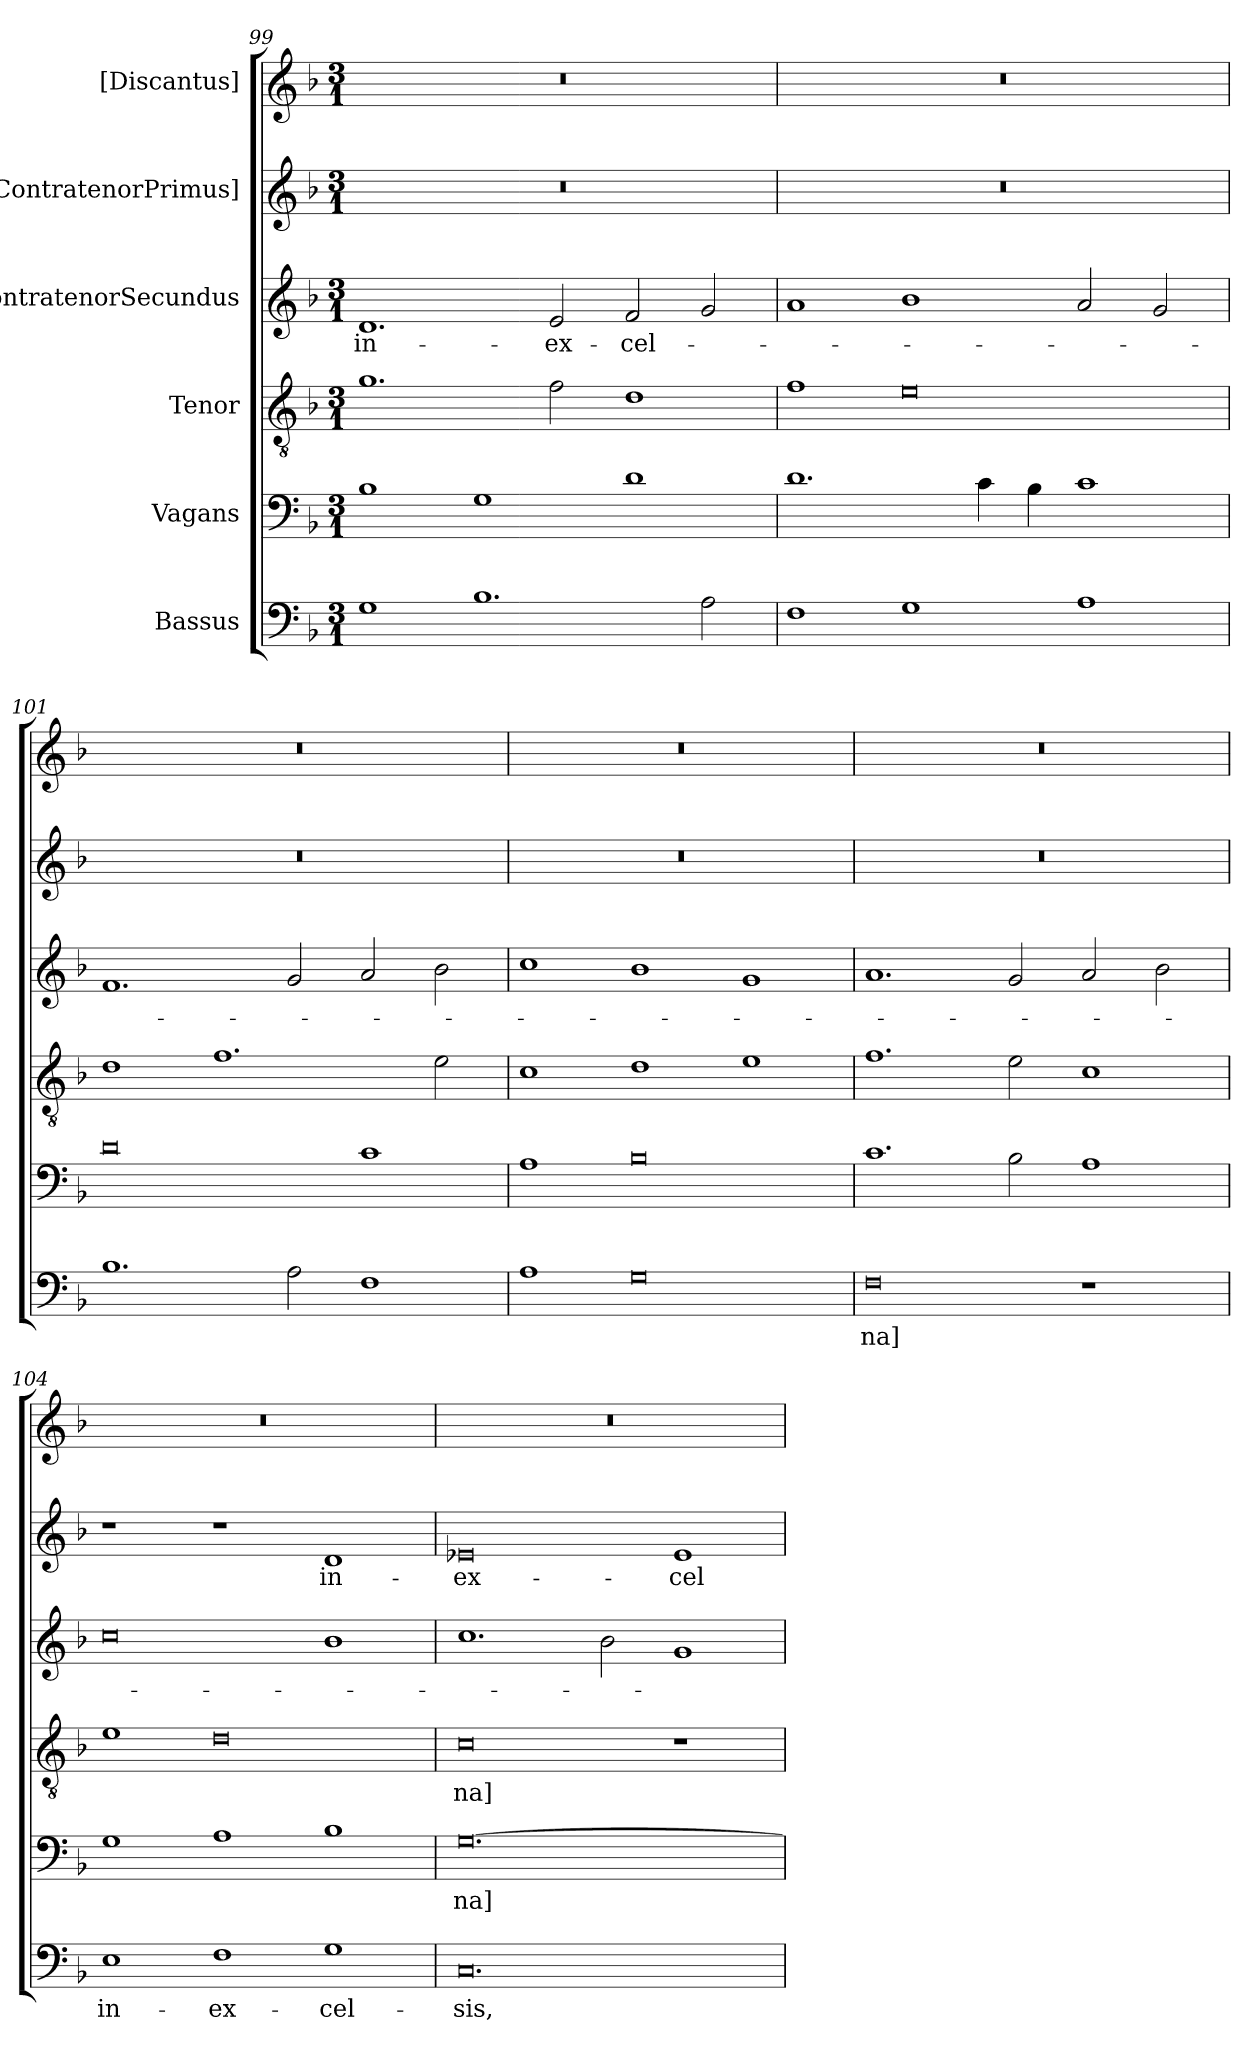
**kern	**text	**kern	**text	**kern	**text	**kern	**text	**kern	**text	**kern
*part6	*part6	*part5	*part5	*part4	*part4	*part3	*part3	*part2	*part2	*part1
*staff6	*staff6	*staff5	*staff5	*staff4	*staff4	*staff3	*staff3	*staff2	*staff2	*staff1
*I"Bassus	*	*I"Vagans	*	*I"Tenor	*	*I"ContratenorSecundus	*	*I"[ContratenorPrimus]	*	*I"[Discantus]
*clefF4	*	*clefF4	*	*clefGv2	*	*clefG2	*	*clefG2	*	*clefG2
*k[b-]	*	*k[b-]	*	*k[b-]	*	*k[b-]	*	*k[b-]	*	*k[b-]
*M3/1	*	*M3/1	*	*M3/1	*	*M3/1	*	*M3/1	*	*M3/1
=99	=99	=99	=99	=99	=99	=99	=99	=99	=99	=99
1G\	.	1B-\	.	1.g\	.	1.d/	in-	0.r	.	0.r
1.B-\	.	1G\	.	.	.	.	.	.	.	.
.	.	.	.	2f\	.	2e/	ex-	.	.	.
.	.	1d\	.	1d\	.	2f/	-cel-	.	.	.
2A\	.	.	.	.	.	2g/	.	.	.	.
=100	=100	=100	=100	=100	=100	=100	=100	=100	=100	=100
1F\	.	1.d\	.	1f\	.	1a/	.	0.r	.	0.r
1G\	.	.	.	0e\	.	1b-\	.	.	.	.
.	.	4c\	.	.	.	.	.	.	.	.
.	.	4B-\	.	.	.	.	.	.	.	.
1A\	.	1c\	.	.	.	2a/	.	.	.	.
.	.	.	.	.	.	2g/	.	.	.	.
=101	=101	=101	=101	=101	=101	=101	=101	=101	=101	=101
1.B-\	.	0d\	.	1d\	.	1.f/	.	0.r	.	0.r
.	.	.	.	1.f\	.	.	.	.	.	.
2A\	.	.	.	.	.	2g/	.	.	.	.
1F\	.	1c\	.	.	.	2a/	.	.	.	.
.	.	.	.	2e\	.	2b-\	.	.	.	.
=102	=102	=102	=102	=102	=102	=102	=102	=102	=102	=102
1A\	.	1A\	.	1c\	.	1cc\	.	0.r	.	0.r
0G\	.	0B-\	.	1d\	.	1b-\	.	.	.	.
.	.	.	.	1e\	.	1g/	.	.	.	.
=103	=103	=103	=103	=103	=103	=103	=103	=103	=103	=103
0F\	-na]	1.c\	.	1.f\	.	1.a/	.	0.r	.	0.r
.	.	2B-\	.	2e\	.	2g/	.	.	.	.
1r	.	1A\	.	1c\	.	2a/	.	.	.	.
.	.	.	.	.	.	2b-\	.	.	.	.
=104	=104	=104	=104	=104	=104	=104	=104	=104	=104	=104
1E\	in-	1G\	.	1e\	.	0cc\	.	1r	.	0.r
1F\	ex-	1A\	.	0d\	.	.	.	1r	.	.
1G\	-cel-	1B-\	.	.	.	1b-\	.	1d/	in-	.
=105	=105	=105	=105	=105	=105	=105	=105	=105	=105	=105
0.C/	-sis,	[0.G\	-na]	0c\	-na]	1.cc\	.	0e-X/	ex-	0.r
.	.	.	.	.	.	2b-\	.	.	.	.
.	.	.	.	1r	.	1g/	.	1e-/	-cel-	.
=	=	=	=	=	=	=	=	=	=	=
*-	*-	*-	*-	*-	*-	*-	*-	*-	*-	*-
